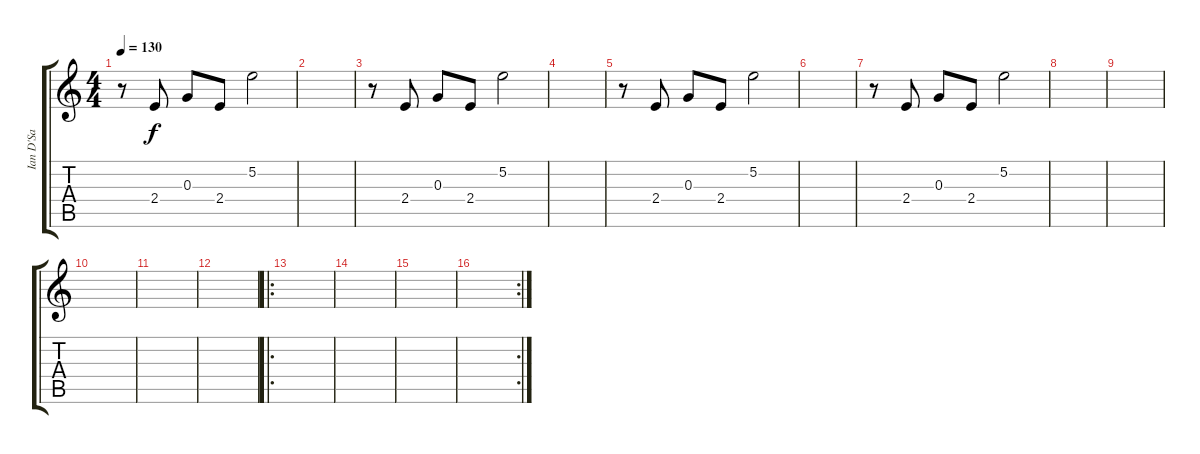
\track ("Ian D'Sa" "Ian D'Sa") {instrument overdrivenguitar}
\staff {score tabs}
\tuning (E4 B3 G3 D3 A2 E2) {hide}
\ts (4 4)
\tempo 130
\clef g2
\ks c
r.8{dy f} 2.4.8 0.3.8 2.4.8 5.2.2 |
|
r.8 2.4.8 0.3.8 2.4.8 5.2.2 |
|
r.8 2.4.8 0.3.8 2.4.8 5.2.2 |
|
r.8 2.4.8 0.3.8 2.4.8 5.2.2 |
|
|
|
|
|
\ro
|
|
|
\rc 2
